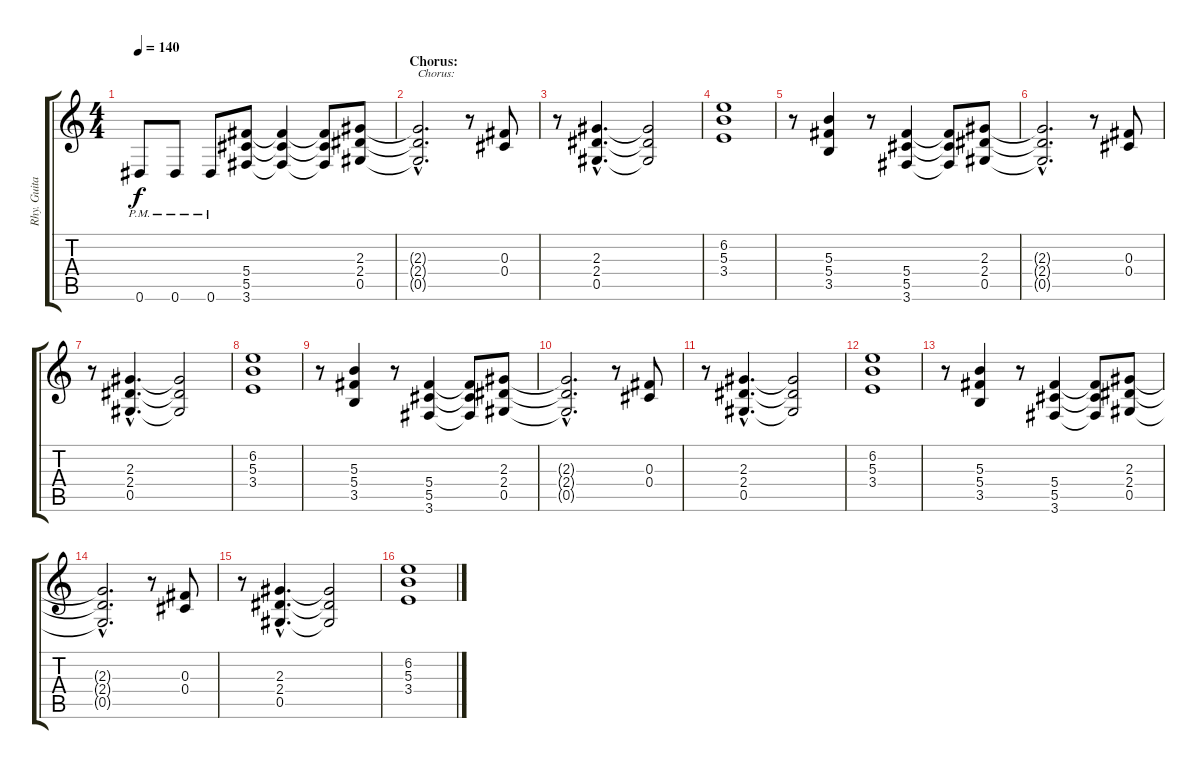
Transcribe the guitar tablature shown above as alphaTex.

\track ("Rhy. Guitar I" "Rhy. Guita") {instrument distortionguitar}
\staff {score tabs}
\tuning (Eb4 Bb3 Gb3 Db3 Ab2 Eb2) {hide}
\ts (4 4)
\tempo 140
\clef g2
\ks c
0.6{pm}.8{dy f} 0.6{pm}.8 0.6{pm}.8 (5.4 5.5 3.6).8 (5.4{t} 5.5{t} 3.6{t}).4 (5.4{t} 5.5{t} 3.6{t}).8 (2.3 2.4 0.5).8 |
\section ("" "Chorus:")
(2.3{hac t} 2.4{hac t} 0.5{hac t}).2{d txt "Chorus:"} r.8 (0.3 0.4).8 |
r.8 (2.3{hac} 2.4{hac} 0.5{hac}).4{d} (2.3{t} 2.4{t} 0.5{t}).2 |
(6.2 5.3 3.4).1 |
r.8 (5.3 5.4 3.5).4 r.8 (5.4 5.5 3.6).4 (5.4{t} 5.5{t} 3.6{t}).8 (2.3 2.4 0.5).8 |
(2.3{hac t} 2.4{hac t} 0.5{hac t}).2{d} r.8 (0.3 0.4).8 |
r.8 (2.3{hac} 2.4{hac} 0.5{hac}).4{d} (2.3{t} 2.4{t} 0.5{t}).2 |
(6.2 5.3 3.4).1 |
r.8 (5.3 5.4 3.5).4 r.8 (5.4 5.5 3.6).4 (5.4{t} 5.5{t} 3.6{t}).8 (2.3 2.4 0.5).8 |
(2.3{hac t} 2.4{hac t} 0.5{hac t}).2{d} r.8 (0.3 0.4).8 |
r.8 (2.3{hac} 2.4{hac} 0.5{hac}).4{d} (2.3{t} 2.4{t} 0.5{t}).2 |
(6.2 5.3 3.4).1 |
r.8 (5.3 5.4 3.5).4 r.8 (5.4 5.5 3.6).4 (5.4{t} 5.5{t} 3.6{t}).8 (2.3 2.4 0.5).8 |
(2.3{hac t} 2.4{hac t} 0.5{hac t}).2{d} r.8 (0.3 0.4).8 |
r.8 (2.3{hac} 2.4{hac} 0.5{hac}).4{d} (2.3{t} 2.4{t} 0.5{t}).2 |
(6.2 5.3 3.4).1
